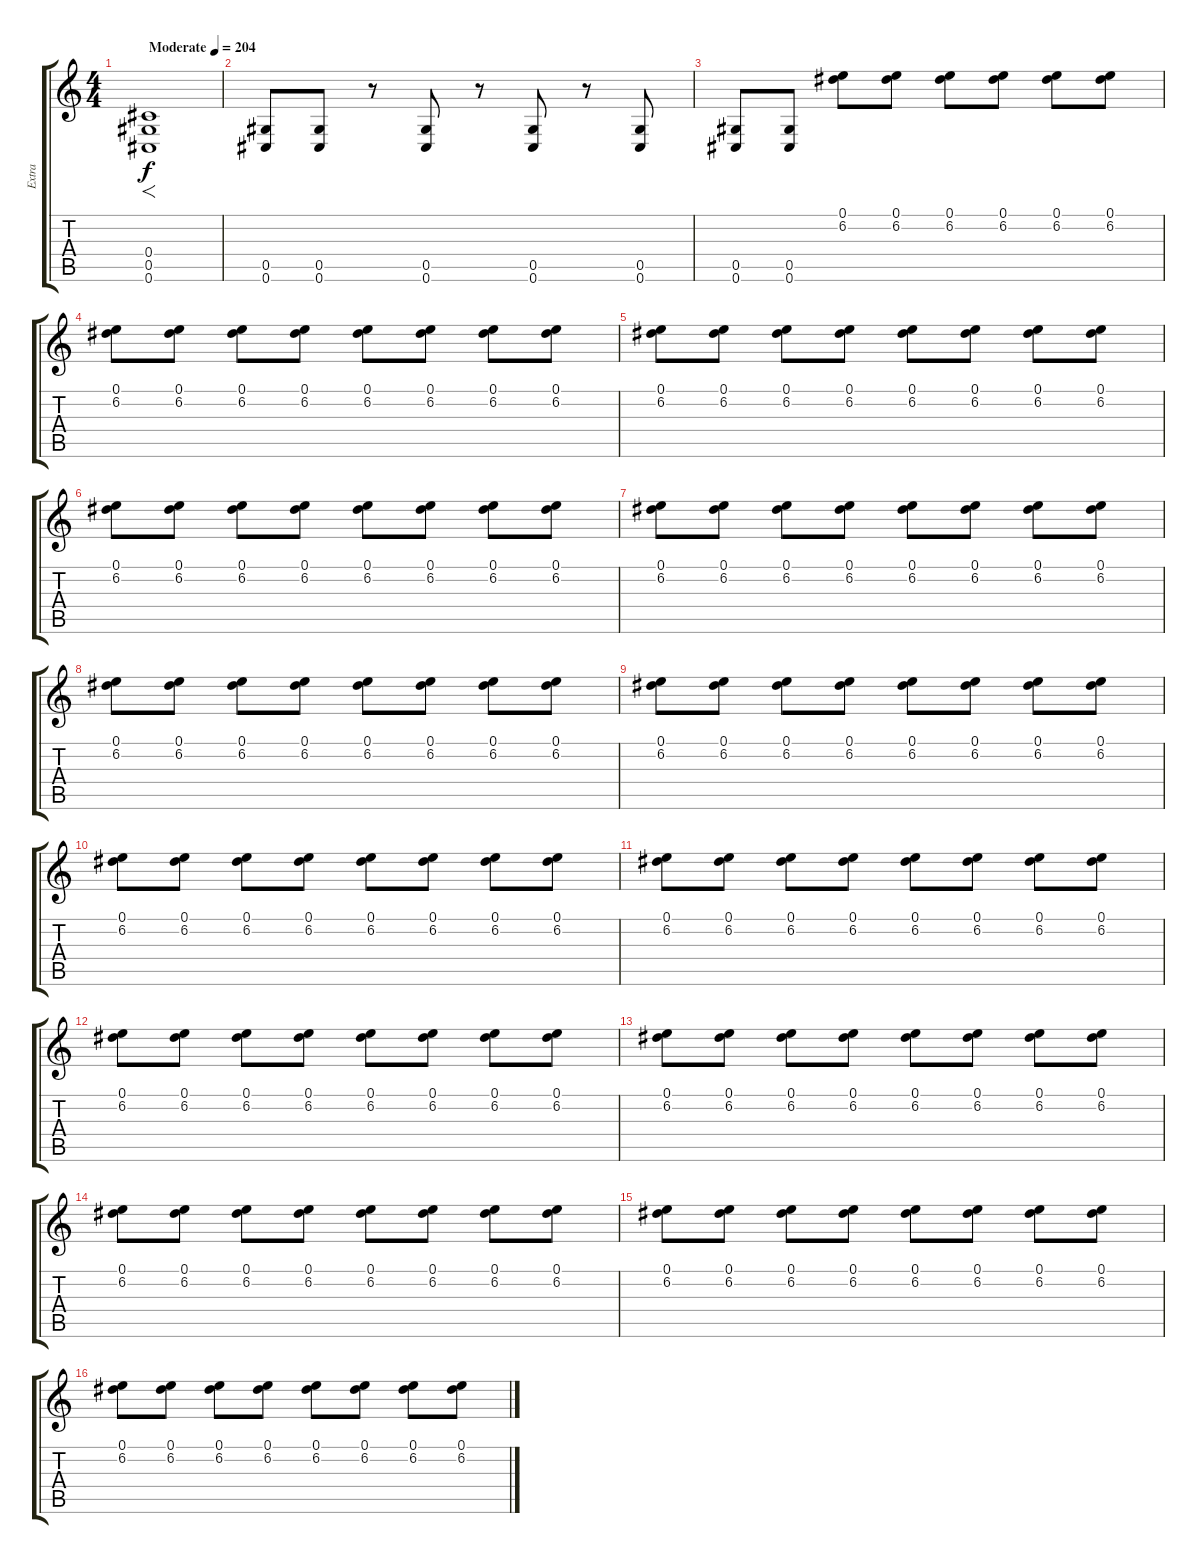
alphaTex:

\track ("Extra" "Extra") {instrument distortionguitar}
\staff {score tabs}
\tuning (Eb4 Bb3 Gb3 Db3 Ab2 Db2) {hide}
\ts (4 4)
\tempo (204 "Moderate")
\clef g2
\ks c
(0.4 0.5 0.6).1{f dy f instrument distortionguitar} |
(0.5 0.6).8 (0.5 0.6).8 r.8 (0.5 0.6).8 r.8 (0.5 0.6).8 r.8 (0.5 0.6).8 |
(0.5 0.6).8 (0.5 0.6).8 (0.1 6.2).8 (0.1 6.2).8 (0.1 6.2).8 (0.1 6.2).8 (0.1 6.2).8 (0.1 6.2).8 |
(0.1 6.2).8 (0.1 6.2).8 (0.1 6.2).8 (0.1 6.2).8 (0.1 6.2).8 (0.1 6.2).8 (0.1 6.2).8 (0.1 6.2).8 |
(0.1 6.2).8 (0.1 6.2).8 (0.1 6.2).8 (0.1 6.2).8 (0.1 6.2).8 (0.1 6.2).8 (0.1 6.2).8 (0.1 6.2).8 |
(0.1 6.2).8 (0.1 6.2).8 (0.1 6.2).8 (0.1 6.2).8 (0.1 6.2).8 (0.1 6.2).8 (0.1 6.2).8 (0.1 6.2).8 |
(0.1 6.2).8 (0.1 6.2).8 (0.1 6.2).8 (0.1 6.2).8 (0.1 6.2).8 (0.1 6.2).8 (0.1 6.2).8 (0.1 6.2).8 |
(0.1 6.2).8 (0.1 6.2).8 (0.1 6.2).8 (0.1 6.2).8 (0.1 6.2).8 (0.1 6.2).8 (0.1 6.2).8 (0.1 6.2).8 |
(0.1 6.2).8 (0.1 6.2).8 (0.1 6.2).8 (0.1 6.2).8 (0.1 6.2).8 (0.1 6.2).8 (0.1 6.2).8 (0.1 6.2).8 |
(0.1 6.2).8 (0.1 6.2).8 (0.1 6.2).8 (0.1 6.2).8 (0.1 6.2).8 (0.1 6.2).8 (0.1 6.2).8 (0.1 6.2).8 |
(0.1 6.2).8 (0.1 6.2).8 (0.1 6.2).8 (0.1 6.2).8 (0.1 6.2).8 (0.1 6.2).8 (0.1 6.2).8 (0.1 6.2).8 |
(0.1 6.2).8 (0.1 6.2).8 (0.1 6.2).8 (0.1 6.2).8 (0.1 6.2).8 (0.1 6.2).8 (0.1 6.2).8 (0.1 6.2).8 |
(0.1 6.2).8 (0.1 6.2).8 (0.1 6.2).8 (0.1 6.2).8 (0.1 6.2).8 (0.1 6.2).8 (0.1 6.2).8 (0.1 6.2).8 |
(0.1 6.2).8 (0.1 6.2).8 (0.1 6.2).8 (0.1 6.2).8 (0.1 6.2).8 (0.1 6.2).8 (0.1 6.2).8 (0.1 6.2).8 |
(0.1 6.2).8 (0.1 6.2).8 (0.1 6.2).8 (0.1 6.2).8 (0.1 6.2).8 (0.1 6.2).8 (0.1 6.2).8 (0.1 6.2).8 |
(0.1 6.2).8 (0.1 6.2).8 (0.1 6.2).8 (0.1 6.2).8 (0.1 6.2).8 (0.1 6.2).8 (0.1 6.2).8 (0.1 6.2).8
